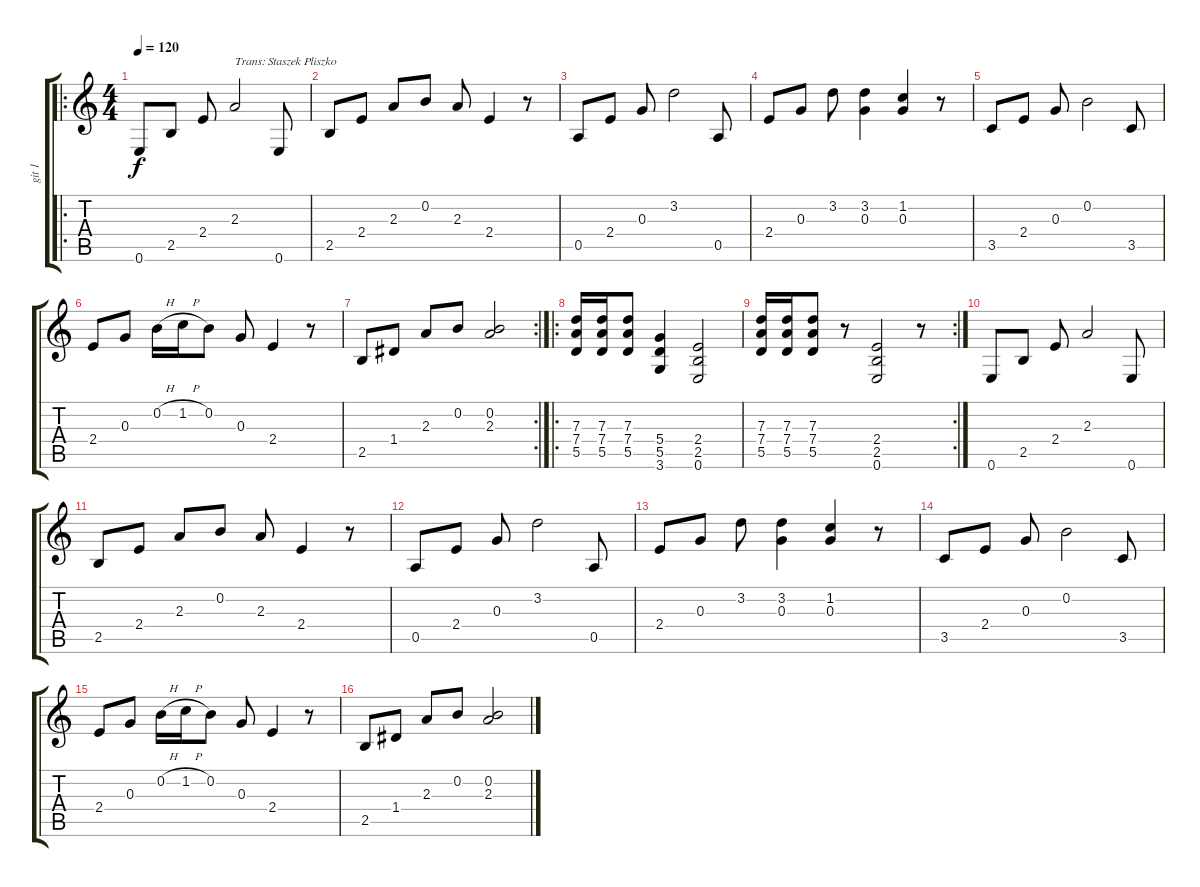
\track ("git 1" "git 1") {instrument electricguitarclean}
\staff {score tabs}
\tuning (E4 B3 G3 D3 A2 E2) {hide}
\ro
\ts (4 4)
\tempo 120
\clef g2
\ks c
0.6.8{dy f instrument electricguitarclean} 2.5.8 2.4.8 2.3.2{txt "Trans: Staszek Pliszko"} 0.6.8 |
2.5.8 2.4.8 2.3.8 0.2.8 2.3.8 2.4.4 r.8 |
0.5.8 2.4.8 0.3.8 3.2.2 0.5.8 |
2.4.8 0.3.8 3.2.8 (3.2 0.3).4 (1.2 0.3).4 r.8 |
3.5.8 2.4.8 0.3.8 0.2.2 3.5.8 |
2.4.8 0.3.8 0.2{h}.16 1.2{h}.16 0.2.8 0.3.8 2.4.4 r.8 |
\rc 2
2.5.8 1.4.8 2.3.8 0.2.8 (0.2 2.3).2 |
\ro
(7.3 7.4 5.5).16 (7.3 7.4 5.5).16 (7.3 7.4 5.5).8 (5.4 5.5 3.6).4 (2.4 2.5 0.6).2 |
\rc 2
(7.3 7.4 5.5).16 (7.3 7.4 5.5).16 (7.3 7.4 5.5).8 r.8 (2.4 2.5 0.6).2 r.8 |
0.6.8 2.5.8 2.4.8 2.3.2 0.6.8 |
2.5.8 2.4.8 2.3.8 0.2.8 2.3.8 2.4.4 r.8 |
0.5.8 2.4.8 0.3.8 3.2.2 0.5.8 |
2.4.8 0.3.8 3.2.8 (3.2 0.3).4 (1.2 0.3).4 r.8 |
3.5.8 2.4.8 0.3.8 0.2.2 3.5.8 |
2.4.8 0.3.8 0.2{h}.16 1.2{h}.16 0.2.8 0.3.8 2.4.4 r.8 |
2.5.8 1.4.8 2.3.8 0.2.8 (0.2 2.3).2
